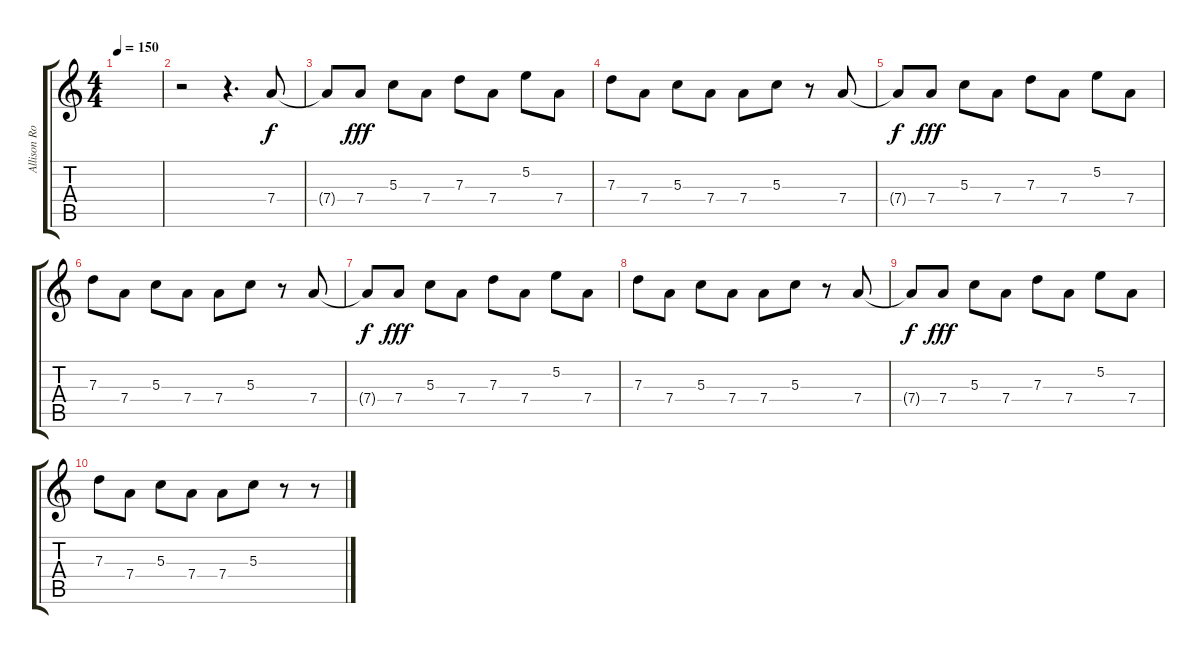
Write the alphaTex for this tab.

\track ("Allison Robertson (Lead)" "Allison Ro") {instrument distortionguitar}
\staff {score tabs}
\tuning (E4 B3 G3 D3 A2 E2) {hide}
\ts (4 4)
\tempo 150
\clef g2
\ks c
|
r.2 r.4{d} 7.4.8 |
7.4{t}.8{dy f} 7.4.8{dy fff} 5.3.8 7.4.8 7.3.8 7.4.8 5.2.8 7.4.8 |
7.3.8 7.4.8 5.3.8 7.4.8 7.4.8 5.3.8 r.8 7.4.8 |
7.4{t}.8{dy f} 7.4.8{dy fff} 5.3.8 7.4.8 7.3.8 7.4.8 5.2.8 7.4.8 |
7.3.8 7.4.8 5.3.8 7.4.8 7.4.8 5.3.8 r.8 7.4.8 |
7.4{t}.8{dy f} 7.4.8{dy fff} 5.3.8 7.4.8 7.3.8 7.4.8 5.2.8 7.4.8 |
7.3.8 7.4.8 5.3.8 7.4.8 7.4.8 5.3.8 r.8 7.4.8 |
7.4{t}.8{dy f} 7.4.8{dy fff} 5.3.8 7.4.8 7.3.8 7.4.8 5.2.8 7.4.8 |
7.3.8 7.4.8 5.3.8 7.4.8 7.4.8 5.3.8 r.8 r.8
